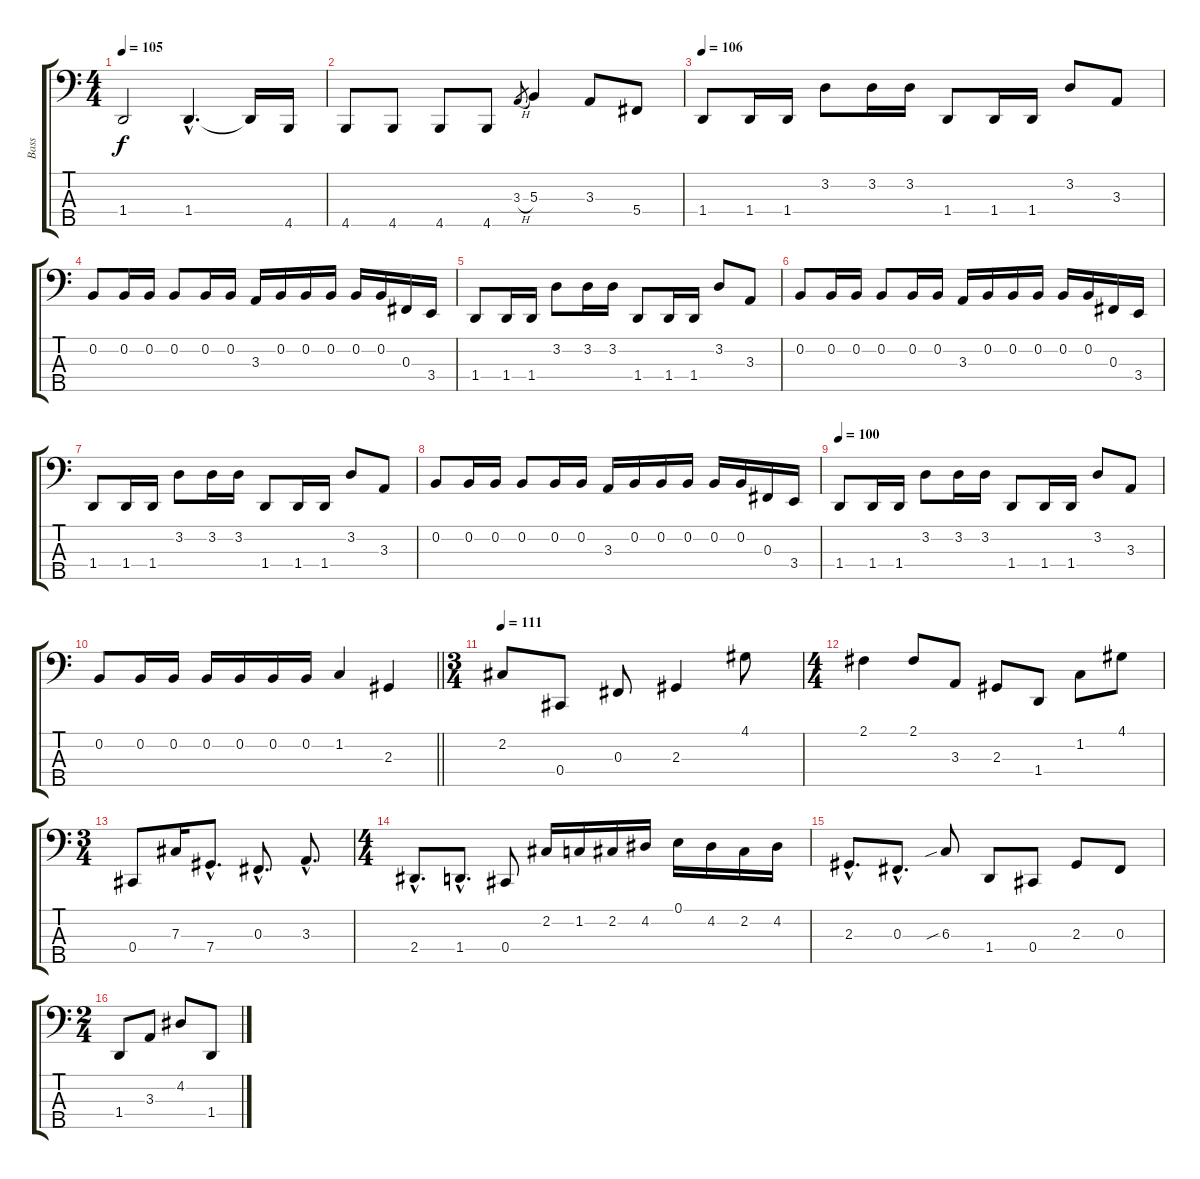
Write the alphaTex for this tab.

\track ("Bass" "Bass") {instrument electricbassfinger}
\staff {score tabs}
\tuning (E2 B1 Gb1 Db1 G0) {hide}
\ts (4 4)
\tempo 105
\clef f4
\ks c
1.4.2{dy f} 1.4{hac}.4{d} 1.4{t}.16 4.5.16 |
4.5.8 4.5.8 4.5.8 4.5.8 3.3{h}.8{gr} 5.3.4 3.3.8 5.4.8 |
\tempo 106
1.4.8 1.4.16 1.4.16 3.2.8 3.2.16 3.2.16 1.4.8 1.4.16 1.4.16 3.2.8 3.3.8 |
0.2.8 0.2.16 0.2.16 0.2.8 0.2.16 0.2.16 3.3.16 0.2.16 0.2.16 0.2.16 0.2.16 0.2.16 0.3.16 3.4.16 |
1.4.8 1.4.16 1.4.16 3.2.8 3.2.16 3.2.16 1.4.8 1.4.16 1.4.16 3.2.8 3.3.8 |
0.2.8 0.2.16 0.2.16 0.2.8 0.2.16 0.2.16 3.3.16 0.2.16 0.2.16 0.2.16 0.2.16 0.2.16 0.3.16 3.4.16 |
1.4.8 1.4.16 1.4.16 3.2.8 3.2.16 3.2.16 1.4.8 1.4.16 1.4.16 3.2.8 3.3.8 |
0.2.8 0.2.16 0.2.16 0.2.8 0.2.16 0.2.16 3.3.16 0.2.16 0.2.16 0.2.16 0.2.16 0.2.16 0.3.16 3.4.16 |
\tempo 100
1.4.8 1.4.16 1.4.16 3.2.8 3.2.16 3.2.16 1.4.8 1.4.16 1.4.16 3.2.8 3.3.8 |
\barLineRight lightlight
0.2.8 0.2.16 0.2.16 0.2.16 0.2.16 0.2.16 0.2.16 1.2.4 2.3.4 |
\ts (3 4)
\tempo 111
2.2.8 0.4.8 0.3.8 2.3.4 4.1.8 |
\ts (4 4)
2.1.4 2.1.8 3.3.8 2.3.8 1.4.8 1.2.8 4.1.8 |
\ts (3 4)
0.4.8 7.3.16 7.4{hac}.8{d} 0.3{hac}.8{d} 3.3{hac}.8{d} |
\ts (4 4)
2.4{hac}.8{d} 1.4{hac}.8{d} 0.4.8 2.2.16 1.2.16 2.2.16 4.2.16 0.1.16 4.2.16 2.2.16 4.2.16 |
2.3{hac}.8{d} 0.3{hac}.8{d} 6.3{sib}.8 1.4.8 0.4.8 2.3.8 0.3.8 |
\ts (2 4)
1.4.8 3.3.8 4.2.8 1.4.8
